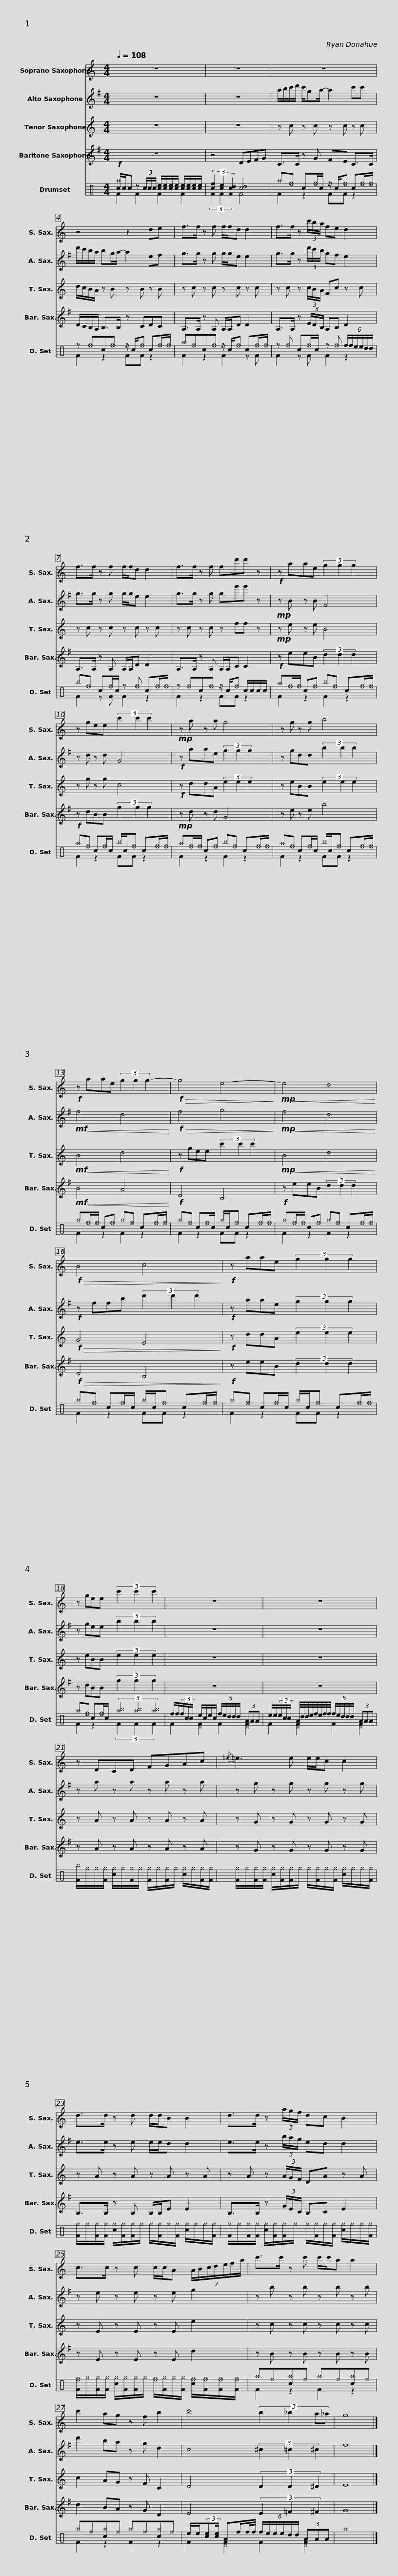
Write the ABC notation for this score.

X:1
%%score 1 2 3 4 ( 5 6 )
L:1/8
Q:1/4=108
M:4/4
I:linebreak $
K:C
V:1 treble transpose=-2
V:2 treble transpose=-9
V:3 treble transpose=-14
V:4 treble transpose=-21
V:5 perc
K:none
V:6 perc
K:none
V:1
[K:C] z8 | z8 |$ z8 | z4 z2 de |$ f>f z f f/f/d d2 | %5
 f>f z (3c'/b/a/ fe d2 | f>f z f f/f/d d2 |$ f>f z f fd'd' z |!f! z aae (3g2 g2 g2 | z gee (3c'2 c'2 c'2 |$ %10
!mp! z a z a g4 | z g z g b4 |!f! z aae (3g2 g2 g2- |$!f!!>(! g4 e4-!>)! |!mp!!<(! e4 d4!<)! | %15
!f!!>(! B4 c4!>)! |$!f! z aae (3g2 g2 g2 | z gee (3c'2 c'2 c'2 | z8 |$ z8 | %20
 z DCD FGAc |${/_e} =e3 e e/e/c c2 | d>d z d d/d/B B2 |$ d>d z (3a/g/f/ dc B2 | c>c z c c/c/A (7:4:7A/B/c/d/e/f/a/ |$ %25
 c'>c' z c' c'/c'/a a2 | c'2 ag z f b2 | c'4 (3:2:4b2 _b2 a_a | g8 |] %29
V:2
[K:G] z8 | z8 |$ a/b/c'/d'/ c'/ga/- a2 c'c' | d'/c'/b/a/ bg/a/- a2 ef |$ g>g z g g/g/e e2 | %5
 g>g z (3d'/c'/b/ gf e2 | g>g z g g/g/e e2 |$ g>g z g ge'e' z |!mp! z B z B F4 | z d z d G4 |$ %10
!f! z aae (3g2 g2 g2 | z gdd (3b2 b2 b2 |!mf!!<(! f4 d4!<)! |$!f!!>(! f4 g4!>)! |!mp!!<(! f4 d4!<)! | %15
!f! z ffb (3d'2 d'2 d'2 |$!f! z aae (3g2 g2 g2 | z gee (3b2 b2 b2 | z8 |$ z8 | %20
 z a z a z a z a |$ z g z g z g z g | e>e z e e/e/d d2 |$ e>e z (3b/a/g/ ed d2 | z e z e z e g2 |$ %25
 z b z b z b z b | d'2 ba z g d2 | c4 (3^c2 =c2 ^c2 | f8 |] %29
V:3
[K:C] z8 | z8 |$ z c z c z c z c | d/c/B/A/ z B z B z B |$ z c z c z c z c | %5
 z c z (3c/B/A/ Fc z c | z c z c z c z c |$ z c z c z ff z |!mp! z e z e B4 | z g z g c4 |$ %10
!f! z ddA (3e2 e2 e2 | z eBB (3e2 e2 e2 |!mf!!<(! B4 d4!<)! |$!f! z gee (3c'2 c'2 c'2 |!mp!!<(! B4 d4!<)! | %15
!f!!>(! G4 E4!>)! |$!f! z ddA (3e2 e2 e2 | z eBB (3e2 e2 e2 | z8 |$ z8 | %20
 z A z A z A z A |$ z G z G z G z G | z A z A z A z A |$ z A z (3A/G/F/ DA z A | z E z E z E e2 |$ %25
 z c z c z c z c | c2 AG z F C2 | D4 (3D2 D2 ^D2 | E8 |] %29
V:4
[K:G] z8 | z4 DEFG |$ C>C z G FE C>C | D/C/B,/A,/ B,>B, z CDC |$ A,>A, z A, A,/A,/D D2 | %5
 A,>A, z (3E/D/B,/ A,B, D2 | A,>A, z A, A,/A,/D D2 |$ A,>A, z A, A,/A,/C C2 |!f! z eeB (3d2 d2 d2 |!f! z dBB (3g2 g2 g2 |$ %10
!mp! z d z d G4 | z e z e b4 |!mf!!<(! B4 A4!<)! |$!f! D4 B,4 |!f! z eeB (3d2 d2 d2 | %15
!f!!>(! D4 B,4!>)! |$!f! z eeB (3d2 d2 d2 | z dBB (3g2 g2 g2 | z8 |$ z8 | %20
 z A z A z A z A |$ z G z G z G z G | B,>B, z B, B,/B,/E E2 |$ B,>B, z (3G/E/C/ B,C E2 | z E z E z E d2 |$ %25
 z B z B z B z B | d2 BA z G D2 | E4 (3E2 =F2 ^F2 | G8 |] %29
V:5
!f! [c^a]/c/c z (3c/c/c/ [ce]/[ce]/[ce]/[ce]/ [ce]/[ce]/[ce]/[ce]/ | (3[cf]2 [ce]2 [cd]2 [cd]4 |$ ^a_f c_f/c/ z/ c/_f c_f/_f/ | z _fc_f z/ c/_f c_f/_f/ |$ ^a_fc_f z/ c/_f c_f/_f/ | %5
 z _f c_f/c/ z _f (6:4:6f/f/e/e/d/d/ | ^b_f c_f/c/ z _f c_f/_f/ |$ z _fc_f z/ c/_f c/c/c/c/ | ^a_f/_f/ c_f ^b_f c_f/_f/ | ^a_f c_f/c/ ^b/c/_f c_f/_f/ |$ %10
 ^a_f/_f/ c_f ^b_f c_f/_f/ | ^a_f c_f/c/ ^b/c/_f c_f/_f/ | ^a_f/_f/ c_f ^a_f c_f/_f/ |$ ^a_f c_f/c/ ^a/c/_f c_f/_f/ | ^a_f/_f/ c_f ^a_f c_f/_f/ | %15
 ^a_f c_f/c/ ^a/c/_f c_f/_f/ |$ ^a_f c_f/c/ ^a/c/_f c_f/_f/ | ^a_f c_f/c/ (3[^a^b]2 [^a^b]2 [^a^b]2 | f/f/(3f/c/c/ e/c/e/c/ (5:4:5f/e/d/d/d/ (3AAA |$ e/e/(3e/c/c/ A/4d/4d/4e/4f/4e/4f/4f/4 (5:4:5f/e/d/d/d/ (3AAA | %20
 [F^b]/^g/^g/[F^g]/ [c^g]/^g/[F^g]/^g/ [F^g]/^g/[F^g]/^g/ [c^g]/^g/[F^g]/[F^g]/ |$ [F^g]/^g/[F^g]/[F^g]/ [c^g]/[F^g]/[F^g]/^g/ ^g/[F^g]/^g/[F^g]/ [c^g]/^g/^g/[F^g]/ | [F^g]/^g/[F^g]/[F^g]/ [c^g]/[F^g]/[F^g]/^g/ ^g/[F^g]/^g/[F^g]/ [c^g]/^g/^g/[F^g]/ |$ [F^g]/^g/[F^g]/[F^g]/ [c^g]/[F^g]/[F^g]/^g/ ^g/[F^g]/^g/[F^g]/ [c^g]/^g/^g/[F^g]/ | [F_f]/^g/[F^g]/[F^g]/ [c^g]/[F^g]/[F^g]/^g/ _f/[F^g]/^g/[F^g]/ [c_f]/[F_f]/[F_f]/[F_f]/ |$ %25
 ^a^f[c^a]^f ^a^f[c^a]^f | ^a^f[c^a]^f ^a^f[c^a]^f | e/e/(3:2:2[ce][ce]/ Af/f/4f/4 (6:4:6f/e/e/e/d/d/ (3AAA | ^a8 |] %29
V:6
 F2 F2 F2 F2 | (3F2 F2 F2 F4 |$ F2 z2 FF z2 | F2 z2 FF z2 |$ F2 z2 F2 z F | %5
 F2 z F F2 z2 | F2 z F F2 z2 |$ F2 z2 FF z2 | F2 z2 F2 z2 | F2 z2 FF z2 |$ %10
 F2 z2 F2 z2 | F2 z2 FF z2 | F2 z2 F2 z2 |$ F2 z2 FF z2 | F2 z2 F2 z2 | %15
 F2 z2 FF z2 |$ F2 z2 FF z2 | F2 z2 (3F2 F2 F2 | F2 [^DF]2 F2 [^DF]2 |$ F2 [^DF]2 F2 [^DF]2 | %20
 x8 |$ x8 | x8 |$ x8 | x8 |$ %25
 F2 z2 F2 z2 | F2 z2 F2 z2 | F2 [^DF]2 F2 [^DF]2 | x8 |] %29
